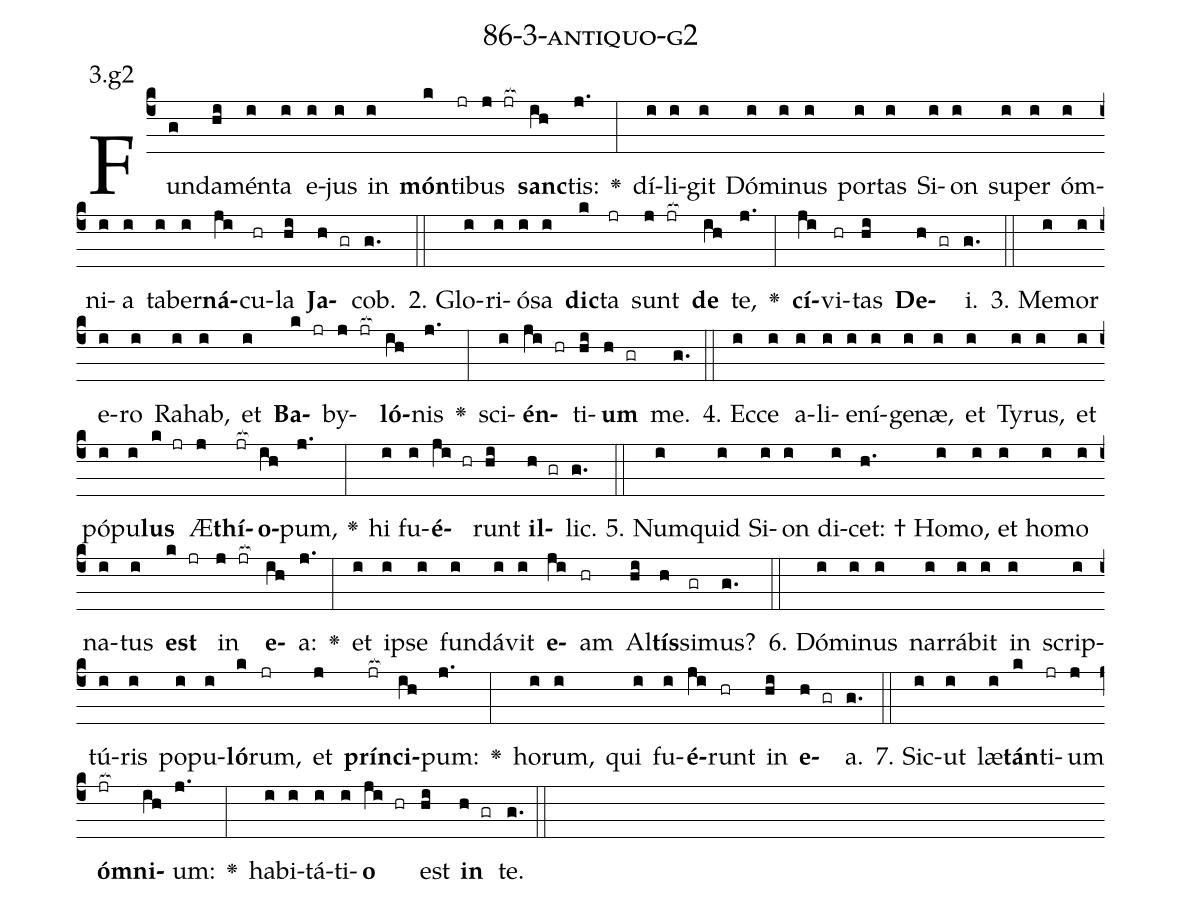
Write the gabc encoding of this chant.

name: 86-3-antiquo-g2;
annotation: 3.g2;
%%
(c4)Fun(g)da(hi)mén(i)ta(i) e(i)jus(i) in(i) <b>món</b>(k)ti(jr)bus(j jr[ocb:1{]) <b>sanc</b>(ih[ocb:0}])tis:(j.) <v>\greheightstar</v>(:) dí(i)li(i)git(i) Dó(i)mi(i)nus(i) por(i)tas(i) Si(i)on(i) su(i)per(i) óm(i)ni(i)a(i) ta(i)ber(i)<b>ná</b>(ji)cu(hr)la(hi) <b>Ja</b>(h gr)cob.(g.) (::)
2. Glo(i)ri(i)ó(i)sa(i) <b>dic</b>(k)ta(jr) sunt(j jr[ocb:1{]) <b>de</b>(ih[ocb:0}]) te,(j.) <v>\greheightstar</v>(:) <b>cí</b>(ji)vi(hr)tas(hi) <b>De</b>(h gr)i.(g.) (::)
3. Me(i)mor(i) e(i)ro(i) Ra(i)hab,(i) et(i) <b>Ba</b>(k jr)by(j jr[ocb:1{])<b>ló</b>(ih[ocb:0}])nis(j.) <v>\greheightstar</v>(:) sci(i)<b>én</b>(ji hr)ti(hi)<b>um</b>(h gr) me.(g.) (::)
4. Ec(i)ce(i) a(i)li(i)e(i)ní(i)ge(i)næ,(i) et(i) Ty(i)rus,(i) et(i) pó(i)pu(i)<b>lus</b>(k jr) Æ(j)<b>thí</b>(jr[ocb:1{])<b>o</b>(ih[ocb:0}])pum,(j.) <v>\greheightstar</v>(:) hi(i) fu(i)<b>é</b>(ji hr)runt(hi) <b>il</b>(h gr)lic.(g.) (::)
5. Num(i)quid(i) Si(i)on(i) di(i)cet: †(h.) Ho(i)mo,(i) et(i) ho(i)mo(i) na(i)tus(i) <b>est</b>(k jr) in(j jr[ocb:1{]) <b>e</b>(ih[ocb:0}])a:(j.) <v>\greheightstar</v>(:) et(i) ip(i)se(i) fun(i)dá(i)vit(i) <b>e</b>(ji)am(hr) Al(hi)<b>tís</b>(h)si(gr)mus?(g.) (::)
6. Dó(i)mi(i)nus(i) nar(i)rá(i)bit(i) in(i) scrip(i)tú(i)ris(i) po(i)pu(i)<b>ló</b>(k)rum,(jr) et(j) <b>prín</b>(jr[ocb:1{])<b>ci</b>(ih[ocb:0}])pum:(j.) <v>\greheightstar</v>(:) ho(i)rum,(i) qui(i) fu(i)<b>é</b>(ji)runt(hr) in(hi) <b>e</b>(h gr)a.(g.) (::)
7. Sic(i)ut(i) læ(i)<b>tán</b>(k)ti(jr)um(j) <b>óm</b>(jr[ocb:1{])<b>ni</b>(ih[ocb:0}])um:(j.) <v>\greheightstar</v>(:) ha(i)bi(i)tá(i)ti(i)<b>o</b>(ji hr) est(hi) <b>in</b>(h gr) te.(g.) (::)
